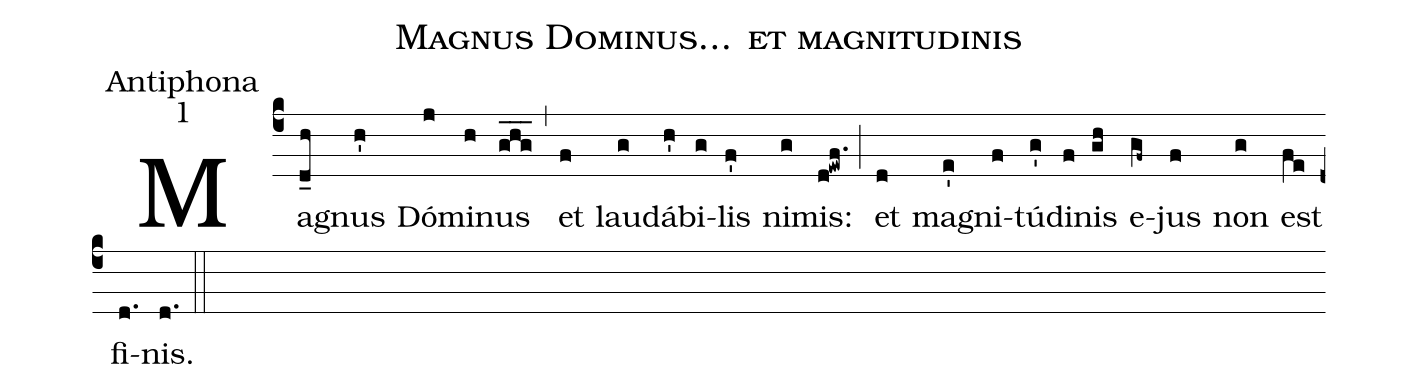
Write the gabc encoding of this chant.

name:Magnus Dominus... et magnitudinis;
office-part:Antiphona;
mode:1;
%%
(c4) Ma(d_h)gnus(h') Dó(j)mi(h)nus(ghg___) (,) et(f) lau(g)dá(h')bi(g)lis(f') ni(g)mis:(d!ewf.) (;) et(d) ma(e')gni(f)tú(g')di(f)nis(gh) e(gf~)jus(f) non(g) est(fe) fi(d.)nis.(d.) (::)

%<eu>E(h) u(h) o(g) u(f) a(gh) e.</eu>(gh..) (::)
